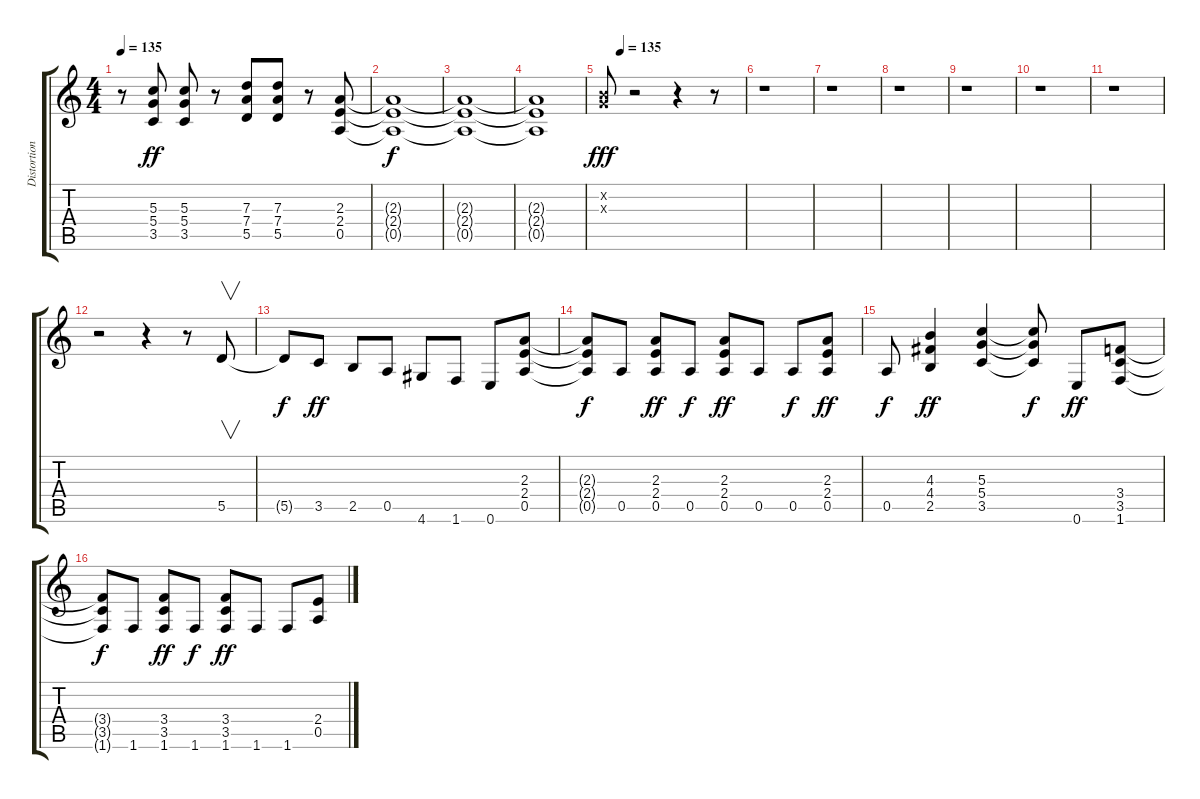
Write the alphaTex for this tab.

\track ("Distortion" "Distortion") {instrument distortionguitar}
\staff {score tabs}
\tuning (E4 B3 G3 D3 A2 E2) {hide}
\ts (4 4)
\tempo 135
\clef g2
\ks c
r.8{dy f} (5.3 5.4 3.5).8{dy ff balance 8} (5.3 5.4 3.5).8 r.8 (7.3 7.4 5.5).8 (7.3 7.4 5.5).8 r.8 (2.3 2.4 0.5).8 |
(2.3{t} 2.4{t} 0.5{t}).1{dy f} |
(2.3{t} 2.4{t} 0.5{t}).1 |
(2.3{t} 2.4{t} 0.5{t}).1 |
\tempo (135 0.125)
(0.2{x} 0.3{x}).8{dy fff} r.2 r.4 r.8 |
r.1 |
r.1 |
r.1 |
r.1 |
r.1 |
r.1 |
r.2 r.4 r.8 5.5.8{v balance 16} |
5.5{t}.8{dy f} 3.5.8{dy ff} 2.5.8 0.5.8 4.6.8 1.6.8 0.6.8 (2.3 2.4 0.5).8{balance 8} |
(2.3{t} 2.4{t} 0.5{t}).8{dy f} 0.5.8 (2.3 2.4 0.5).8{dy ff} 0.5.8{dy f} (2.3 2.4 0.5).8{dy ff} 0.5.8 0.5.8{dy f} (2.3 2.4 0.5).8{dy ff} |
0.5.8{dy f} (4.3 4.4 2.5).4{dy ff} (5.3 5.4 3.5).4 (5.3{t} 5.4{t} 3.5{t}).8{dy f} 0.6.8{dy ff} (3.4 3.5 1.6).8 |
(3.4{t} 3.5{t} 1.6{t}).8{dy f} 1.6.8 (3.4 3.5 1.6).8{dy ff} 1.6.8{dy f} (3.4 3.5 1.6).8{dy ff} 1.6.8 1.6.8 (2.4 0.5).8
